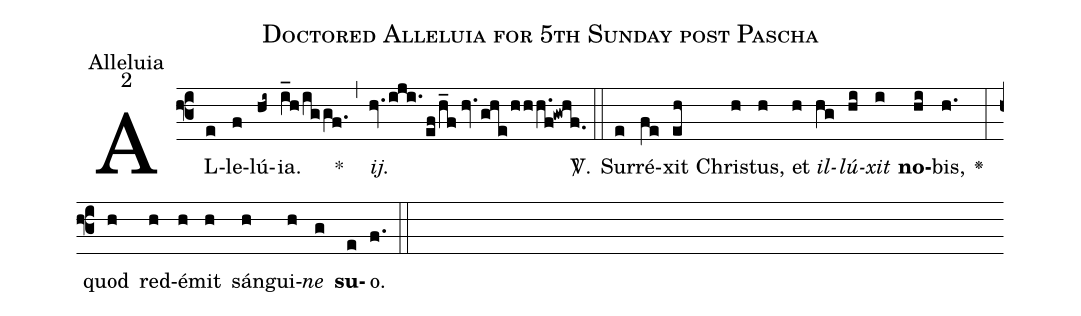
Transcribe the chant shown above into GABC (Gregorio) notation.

name:Doctored Alleluia for 5th Sunday post Pascha;
office-part:Alleluia;
mode:2;
%%
(f3) AL(e)le(f)lú(hi~)ia.(i_h/iggf.) *(,) <i>ij.</i>(hv.iji./ef/h_f//hv.ghe/hhh.f!gwhf.) <sp>V/</sp>.(::) Sur(e)ré(fe)xit(eh) Chri(h)stus,(h) et(h) <i>il</i>(hg)<i>lú</i>(hi)<i>xit</i>(i) <b>no</b>(hi)bis,(h.) <v>\greheightstar</v>(:) quod(h) red(h)é(h)mit(h) sán(h)gui(h)<i>ne</i>(g) <b>su</b>(e)o.(f.) (::)
